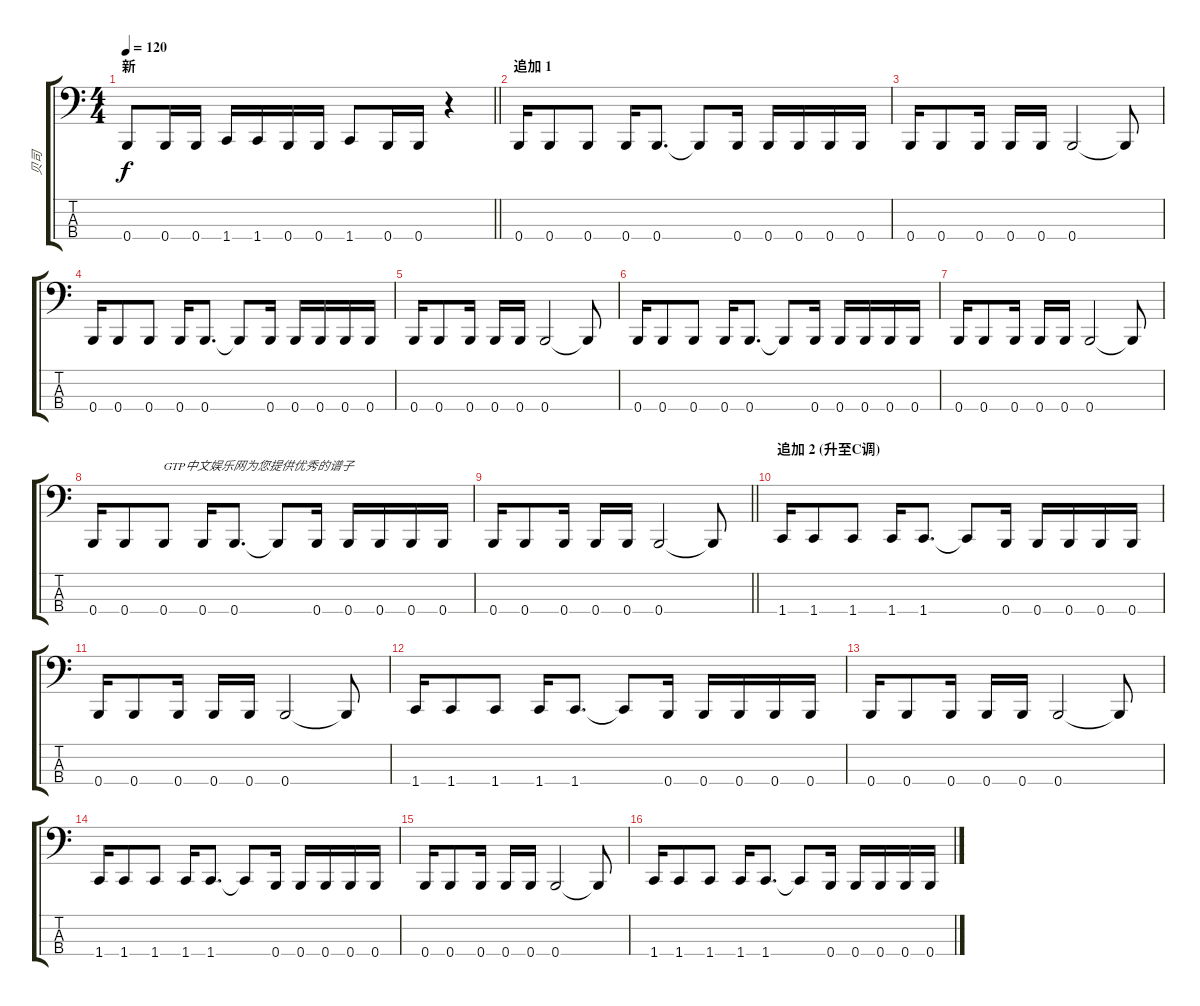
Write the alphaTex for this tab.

\track ("贝司" "贝司") {instrument electricbasspick}
\staff {score tabs}
\tuning (G2 D2 F1 B0) {hide}
\ts (4 4)
\section ("" "新")
\tempo 120
\clef f4
\barLineRight lightlight
\ks c
0.4.8{dy f} 0.4.16 0.4.16 1.4.16 1.4.16 0.4.16 0.4.16 1.4.8 0.4.16 0.4.16 r.4 |
\section ("" "追加 1")
0.4.16 0.4.8 0.4.8 0.4.16 0.4.8{d} 0.4{t}.8 0.4.16 0.4.16 0.4.16 0.4.16 0.4.16 |
0.4.16 0.4.8 0.4.16 0.4.16 0.4.16 0.4.2 0.4{t}.8 |
0.4.16 0.4.8 0.4.8 0.4.16 0.4.8{d} 0.4{t}.8 0.4.16 0.4.16 0.4.16 0.4.16 0.4.16 |
0.4.16 0.4.8 0.4.16 0.4.16 0.4.16 0.4.2 0.4{t}.8 |
0.4.16 0.4.8 0.4.8 0.4.16 0.4.8{d} 0.4{t}.8 0.4.16 0.4.16 0.4.16 0.4.16 0.4.16 |
0.4.16 0.4.8 0.4.16 0.4.16 0.4.16 0.4.2 0.4{t}.8 |
0.4.16 0.4.8 0.4.8{txt "GTP中文娱乐网为您提供优秀的谱子"} 0.4.16 0.4.8{d} 0.4{t}.8 0.4.16 0.4.16 0.4.16 0.4.16 0.4.16 |
\barLineRight lightlight
0.4.16 0.4.8 0.4.16 0.4.16 0.4.16 0.4.2 0.4{t}.8 |
\section ("" "追加 2 (升至C调)")
1.4.16 1.4.8 1.4.8 1.4.16 1.4.8{d} 1.4{t}.8 0.4.16 0.4.16 0.4.16 0.4.16 0.4.16 |
0.4.16 0.4.8 0.4.16 0.4.16 0.4.16 0.4.2 0.4{t}.8 |
1.4.16 1.4.8 1.4.8 1.4.16 1.4.8{d} 1.4{t}.8 0.4.16 0.4.16 0.4.16 0.4.16 0.4.16 |
0.4.16 0.4.8 0.4.16 0.4.16 0.4.16 0.4.2 0.4{t}.8 |
1.4.16 1.4.8 1.4.8 1.4.16 1.4.8{d} 1.4{t}.8 0.4.16 0.4.16 0.4.16 0.4.16 0.4.16 |
0.4.16 0.4.8 0.4.16 0.4.16 0.4.16 0.4.2 0.4{t}.8 |
1.4.16 1.4.8 1.4.8 1.4.16 1.4.8{d} 1.4{t}.8 0.4.16 0.4.16 0.4.16 0.4.16 0.4.16
